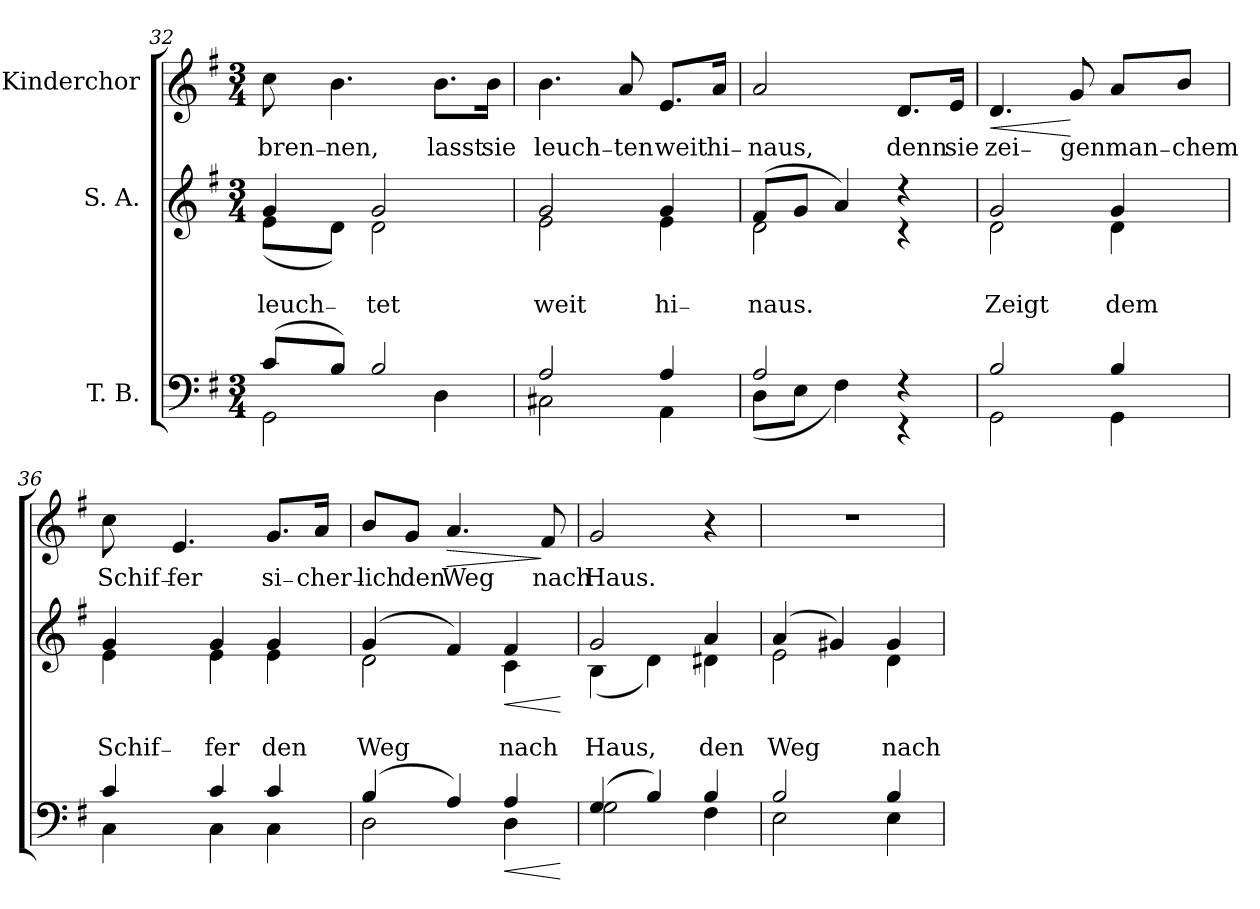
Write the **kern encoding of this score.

**kern	**dynam	**kern	**text	**text	**dynam	**kern	**text	**dynam
*part3	*part3	*part2	*part2	*part2	*part2	*part1	*part1	*part1
*staff3	*staff3	*staff2	*staff2	*staff2	*staff2	*staff1	*staff1	*staff1
*I"T. B.	*	*I"S. A.	*	*	*	*I"Kinderchor	*	*
*clefF4	*	*clefG2	*	*	*	*clefG2	*	*
*k[f#]	*	*k[f#]	*	*	*	*k[f#]	*	*
*G:	*	*G:	*	*	*	*G:	*	*
*M3/4	*	*M3/4	*	*	*	*M3/4	*	*
=32	=32	=32	=32	=32	=32	=32	=32	=32
*^	*	*	*	*	*	*	*	*
!	!	!	!	!	!LO:LY:b	!	!	!	!
*	*	*	*^	*	*	*	*	*	*
!	!	!	!	!	!	!	!	!	!LO:LY:b	!
(>8c/L	2GG\	.	4g/	(<8e\L	.	leuch₋	.	8cc\	bren₋	.
!	!	!	!	!	!	!	!	!	!LO:LY:b	!
8B/J)	.	.	.	8d\J)	.	.	.	4.b\	nen,	.
!	!	!	!	!	!	!LO:LY:b	!	!	!	!
2B/	.	.	2g/	2d\	.	tet	.	.	.	.
!	!	!	!	!	!	!	!	!	!LO:LY:b	!
.	4D\	.	.	.	.	.	.	8.b\L	lasst	.
!	!	!	!	!	!	!	!	!	!LO:LY:b	!
.	.	.	.	.	.	.	.	16b\Jk	sie	.
=33	=33	=33	=33	=33	=33	=33	=33	=33	=33	=33
!	!	!	!	!	!	!LO:LY:b	!	!	!	!
!	!	!	!	!	!	!	!	!	!LO:LY:b	!
2A/	2C#X\	.	2g/	2e\	.	weit	.	4.b\	leuch₋	.
!	!	!	!	!	!	!	!	!	!LO:LY:b	!
.	.	.	.	.	.	.	.	8a/	ten	.
!	!	!	!	!	!	!LO:LY:b	!	!	!	!
!	!	!	!	!	!	!	!	!	!LO:LY:b	!
4A/	4AA\	.	4g/	4e\	.	hi₋	.	8.e/L	weit	.
!	!	!	!	!	!	!	!	!	!LO:LY:b	!
.	.	.	.	.	.	.	.	16a/Jk	hi₋	.
=34	=34	=34	=34	=34	=34	=34	=34	=34	=34	=34
!	!	!	!	!	!	!LO:LY:b	!	!	!	!
!	!	!	!	!	!	!	!	!	!LO:LY:b	!
2A/	(<8D\L	.	(>8f#/L	2d\	.	naus.	.	2a/	naus,	.
.	8E\J	.	8g/J	.	.	.	.	.	.	.
.	4F#\)	.	4a/)	.	.	.	.	.	.	.
!	!	!	!	!	!	!	!	!	!LO:LY:b	!
4rF	4rEE	.	4rdd	4rc	.	.	.	8.d/L	denn	.
!	!	!	!	!	!	!	!	!	!LO:LY:b	!
.	.	.	.	.	.	.	.	16e/Jk	sie	.
!!LO:LB:g=z
=35	=35	=35	=35	=35	=35	=35	=35	=35	=35	=35
!	!	!	!	!	!	!LO:LY:b	!	!	!	!
!	!	!	!	!	!	!	!	!	!LO:LY:b	!LO:HP:b
2B/	2GG\	.	2g/	2d\	.	Zeigt	.	4.d/	zei₋	<
!	!	!	!	!	!	!	!	!	!LO:LY:b	!
.	.	.	.	.	.	.	.	8g/	gen	[
!	!	!	!	!	!	!LO:LY:b	!	!	!	!
!	!	!	!	!	!	!	!	!	!LO:LY:b	!
4B/	4GG\	.	4g/	4d\	.	dem	.	8a/L	man₋	.
!	!	!	!	!	!	!	!	!	!LO:LY:b	!
.	.	.	.	.	.	.	.	8b/J	chem	.
=36	=36	=36	=36	=36	=36	=36	=36	=36	=36	=36
!	!	!	!	!	!	!LO:LY:b	!	!	!	!
!	!	!	!	!	!	!	!	!	!LO:LY:b	!
4c/	4C\	.	4g/	4e\	.	Schif₋	.	8cc\	Schif₋	.
!	!	!	!	!	!	!	!	!	!LO:LY:b	!
.	.	.	.	.	.	.	.	4.e/	fer	.
!	!	!	!	!	!	!LO:LY:b	!	!	!	!
4c/	4C\	.	4g/	4e\	.	fer	.	.	.	.
!	!	!	!	!	!	!LO:LY:b	!	!	!	!
!	!	!	!	!	!	!	!	!	!LO:LY:b	!
4c/	4C\	.	4g/	4e\	.	den	.	8.g/L	si₋	.
!	!	!	!	!	!	!	!	!	!LO:LY:b	!
.	.	.	.	.	.	.	.	16a/Jk	cher₋	.
=37	=37	=37	=37	=37	=37	=37	=37	=37	=37	=37
!	!	!	!	!	!	!LO:LY:b	!	!	!	!
!	!	!	!	!	!	!	!	!	!LO:LY:b	!
(>4B/	2D\	.	(>4g/	2d\	.	Weg	.	8b/L	lich	.
!	!	!	!	!	!	!	!	!	!LO:LY:b	!
.	.	.	.	.	.	.	.	8g/J	den	.
!	!	!	!	!	!	!	!	!	!LO:LY:b	!LO:HP:b
4A/)	.	.	4f#/)	.	.	.	.	4.a/	Weg	>
!	!	!LO:HP:b	!	!	!	!	!	!	!	!
!	!	!	!	!	!	!LO:LY:b	!LO:HP:b	!	!	!
4A/	4D\	<	4f#/	4c\	.	nach	<	.	.	.
!	!	!	!	!	!	!	!	!	!LO:LY:b	!
.	.	.	.	.	.	.	.	8f#/	nach	]
*v	*v	*	*	*	*	*	*	*	*	*
*	*	*v	*v	*	*	*	*	*	*
.	[	.	.	.	[	.	.	.
=38	=38	=38	=38	=38	=38	=38	=38	=38
*^	*	*	*	*	*	*	*	*
!	!	!	!	!	!LO:LY:b	!	!	!	!
*	*	*	*^	*	*	*	*	*	*
!	!	!	!	!	!	!	!	!	!LO:LY:b	!
(>4G/	2G\	.	2g/	(<4B\	.	Haus,	.	2g/	Haus.	.
4B/)	.	.	.	4d\)	.	.	.	.	.	.
!	!	!	!	!	!	!LO:LY:b	!	!	!	!
4B/	4F#\	.	4a/	4d#X\	.	den	.	4r	.	.
=39	=39	=39	=39	=39	=39	=39	=39	=39	=39	=39
!	!	!	!	!	!	!LO:LY:b	!	!	!	!
2B/	2E\	.	(>4a/	2e\	.	Weg	.	2.r	.	.
.	.	.	4g#X/)	.	.	.	.	.	.	.
!	!	!	!	!	!	!LO:LY:b	!	!	!	!
4B/	4E\	.	4g#/	4d\	.	nach	.	.	.	.
*v	*v	*	*	*	*	*	*	*	*	*
*	*	*v	*v	*	*	*	*	*	*
=	=	=	=	=	=	=	=	=
*-	*-	*-	*-	*-	*-	*-	*-	*-
